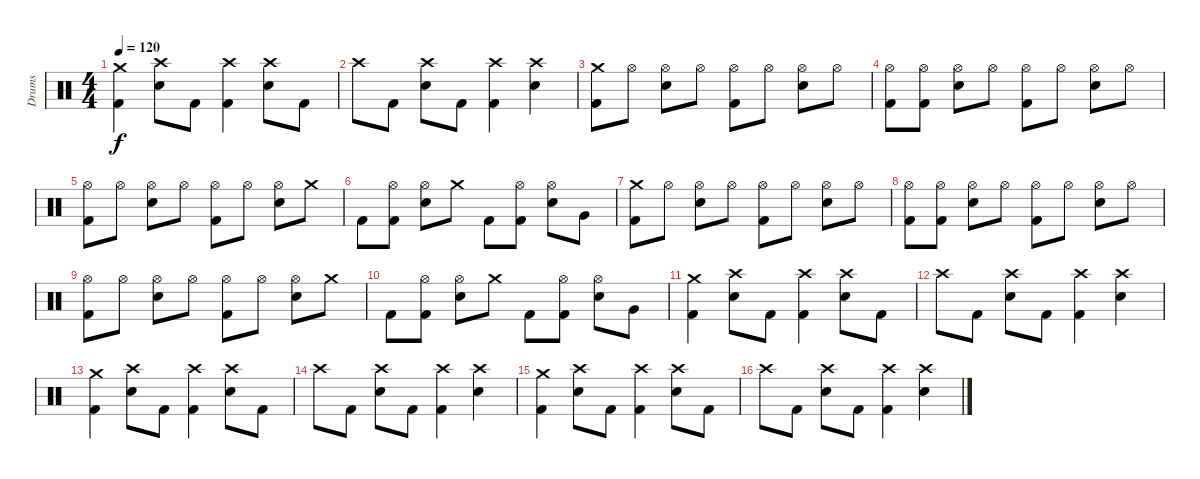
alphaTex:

\track ("Drums" "Drums") {instrument percussion}
\staff {score}
\articulation defaults
\ts (4 4)
\tempo 120
\clef neutral
\ks c
("Kick (hit) 2" "Crash medium (hit)").4{dy f} ("Electric Snare (hit)" "Crash high (hit)").8 "Kick (hit) 2".8 ("Kick (hit) 2" "Crash high (hit)").4 ("Electric Snare (hit)" "Crash high (hit)").8 "Kick (hit) 2".8 |
"Crash high (hit)".8 "Kick (hit) 2".8 ("Electric Snare (hit)" "Crash high (hit)").8 "Kick (hit) 2".8 ("Kick (hit) 2" "Crash high (hit)").4 ("Electric Snare (hit)" "Crash high (hit)").4 |
("Kick (hit) 2" "Crash medium (hit)").8 "Hi-Hat (open)".8 ("Electric Snare (hit)" "Hi-Hat (open)").8 "Hi-Hat (open)".8 ("Kick (hit) 2" "Hi-Hat (open)").8 "Hi-Hat (open)".8 ("Electric Snare (hit)" "Hi-Hat (open)").8 "Hi-Hat (open)".8 |
("Hi-Hat (open)" "Kick (hit) 2").8 ("Hi-Hat (open)" "Kick (hit) 2").8 ("Electric Snare (hit)" "Hi-Hat (open)").8 "Hi-Hat (open)".8 ("Kick (hit) 2" "Hi-Hat (open)").8 "Hi-Hat (open)".8 ("Electric Snare (hit)" "Hi-Hat (open)").8 "Hi-Hat (open)".8 |
("Hi-Hat (open)" "Kick (hit) 2").8 "Hi-Hat (open)".8 ("Electric Snare (hit)" "Hi-Hat (open)").8 "Hi-Hat (open)".8 ("Kick (hit) 2" "Hi-Hat (open)").8 "Hi-Hat (open)".8 ("Electric Snare (hit)" "Hi-Hat (open)").8 "Crash medium (hit)".8 |
"Kick (hit) 2".8 ("Hi-Hat (open)" "Kick (hit) 2").8 ("Electric Snare (hit)" "Hi-Hat (open)").8 "Crash medium (hit)".8 "Kick (hit) 2".8 ("Hi-Hat (open)" "Kick (hit) 2").8 ("Electric Snare (hit)" "Hi-Hat (open)").8 "Very Low Tom (hit)".8 |
("Kick (hit) 2" "Crash medium (hit)").8 "Hi-Hat (open)".8 ("Electric Snare (hit)" "Hi-Hat (open)").8 "Hi-Hat (open)".8 ("Kick (hit) 2" "Hi-Hat (open)").8 "Hi-Hat (open)".8 ("Electric Snare (hit)" "Hi-Hat (open)").8 "Hi-Hat (open)".8 |
("Hi-Hat (open)" "Kick (hit) 2").8 ("Hi-Hat (open)" "Kick (hit) 2").8 ("Electric Snare (hit)" "Hi-Hat (open)").8 "Hi-Hat (open)".8 ("Kick (hit) 2" "Hi-Hat (open)").8 "Hi-Hat (open)".8 ("Electric Snare (hit)" "Hi-Hat (open)").8 "Hi-Hat (open)".8 |
("Hi-Hat (open)" "Kick (hit) 2").8 "Hi-Hat (open)".8 ("Electric Snare (hit)" "Hi-Hat (open)").8 "Hi-Hat (open)".8 ("Kick (hit) 2" "Hi-Hat (open)").8 "Hi-Hat (open)".8 ("Electric Snare (hit)" "Hi-Hat (open)").8 "Crash medium (hit)".8 |
"Kick (hit) 2".8 ("Hi-Hat (open)" "Kick (hit) 2").8 ("Electric Snare (hit)" "Hi-Hat (open)").8 "Crash medium (hit)".8 "Kick (hit) 2".8 ("Hi-Hat (open)" "Kick (hit) 2").8 ("Electric Snare (hit)" "Hi-Hat (open)").8 "Very Low Tom (hit)".8 |
("Kick (hit) 2" "Crash medium (hit)").4 ("Electric Snare (hit)" "Crash high (hit)").8 "Kick (hit) 2".8 ("Kick (hit) 2" "Crash high (hit)").4 ("Electric Snare (hit)" "Crash high (hit)").8 "Kick (hit) 2".8 |
"Crash high (hit)".8 "Kick (hit) 2".8 ("Electric Snare (hit)" "Crash high (hit)").8 "Kick (hit) 2".8 ("Kick (hit) 2" "Crash high (hit)").4 ("Electric Snare (hit)" "Crash high (hit)").4 |
("Kick (hit) 2" "Crash medium (hit)").4 ("Electric Snare (hit)" "Crash high (hit)").8 "Kick (hit) 2".8 ("Kick (hit) 2" "Crash high (hit)").4 ("Electric Snare (hit)" "Crash high (hit)").8 "Kick (hit) 2".8 |
"Crash high (hit)".8 "Kick (hit) 2".8 ("Electric Snare (hit)" "Crash high (hit)").8 "Kick (hit) 2".8 ("Kick (hit) 2" "Crash high (hit)").4 ("Electric Snare (hit)" "Crash high (hit)").4 |
("Kick (hit) 2" "Crash medium (hit)").4 ("Electric Snare (hit)" "Crash high (hit)").8 "Kick (hit) 2".8 ("Kick (hit) 2" "Crash high (hit)").4 ("Electric Snare (hit)" "Crash high (hit)").8 "Kick (hit) 2".8 |
"Crash high (hit)".8 "Kick (hit) 2".8 ("Electric Snare (hit)" "Crash high (hit)").8 "Kick (hit) 2".8 ("Kick (hit) 2" "Crash high (hit)").4 ("Electric Snare (hit)" "Crash high (hit)").4
